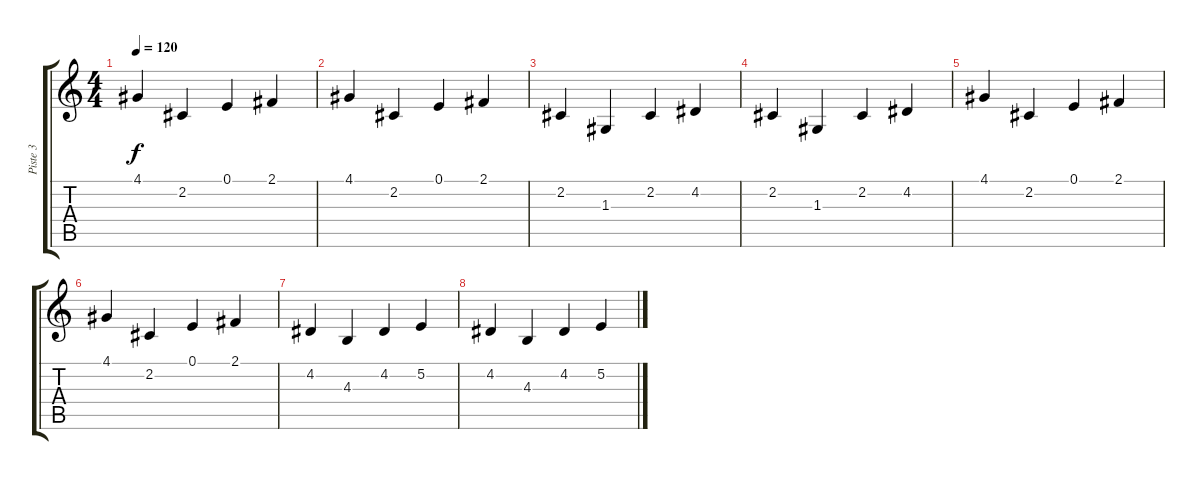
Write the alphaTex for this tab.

\track ("Piste 3" "Piste 3") {instrument fx1rain}
\staff {score tabs}
\tuning (E4 B3 G3 D3 A2 E2) {hide}
\ts (4 4)
\tempo 120
\clef g2
\ks c
4.1.4{dy f} 2.2.4 0.1.4 2.1.4 |
4.1.4 2.2.4 0.1.4 2.1.4 |
2.2.4 1.3.4 2.2.4 4.2.4 |
2.2.4 1.3.4 2.2.4 4.2.4 |
4.1.4 2.2.4 0.1.4 2.1.4 |
4.1.4 2.2.4 0.1.4 2.1.4 |
4.2.4 4.3.4 4.2.4 5.2.4 |
4.2.4 4.3.4 4.2.4 5.2.4
